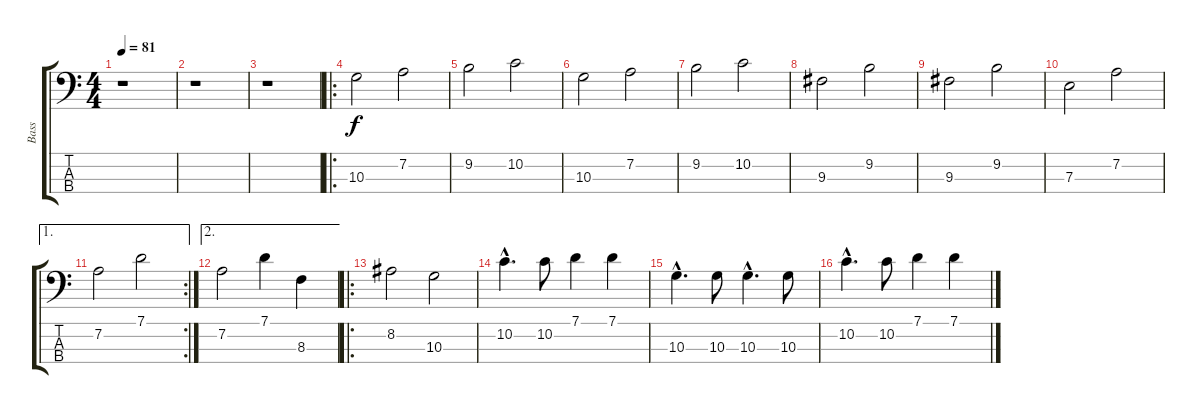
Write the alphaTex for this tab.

\track ("Bass" "Bass") {instrument electricbassfinger}
\staff {score tabs}
\tuning (G2 D2 A1 E1) {hide}
\ts (4 4)
\tempo 81
\clef f4
\ks c
r.1{dy f instrument electricbassfinger} |
r.1 |
r.1 |
\ro
10.3.2 7.2.2 |
9.2.2 10.2.2 |
10.3.2 7.2.2 |
9.2.2 10.2.2 |
9.3.2 9.2.2 |
9.3.2 9.2.2 |
7.3.2 7.2.2 |
\ae 1
\rc 2
7.2.2 7.1.2 |
\ae 2
7.2.2 7.1.4 8.3.4 |
\ro
8.2.2 10.3.2 |
10.2{hac}.4{d} 10.2.8 7.1.4 7.1.4 |
10.3{hac}.4{d} 10.3.8 10.3{hac}.4{d} 10.3.8 |
10.2{hac}.4{d} 10.2.8 7.1.4 7.1.4
